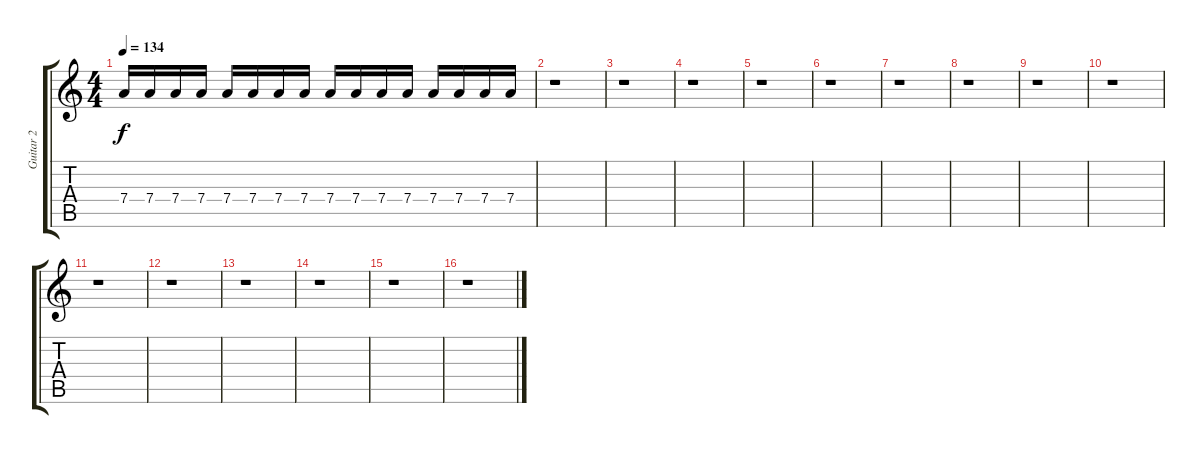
\track ("Guitar 2" "Guitar 2") {instrument overdrivenguitar}
\staff {score tabs}
\tuning (E4 B3 G3 D3 A2 D2) {hide}
\ts (4 4)
\tempo 134
\clef g2
\ks c
7.4.16{dy f} 7.4.16 7.4.16 7.4.16 7.4.16 7.4.16 7.4.16 7.4.16 7.4.16 7.4.16 7.4.16 7.4.16 7.4.16 7.4.16 7.4.16 7.4.16 |
r.1 |
r.1 |
r.1 |
r.1 |
r.1 |
r.1 |
r.1 |
r.1 |
r.1 |
r.1 |
r.1 |
r.1 |
r.1 |
r.1 |
r.1
